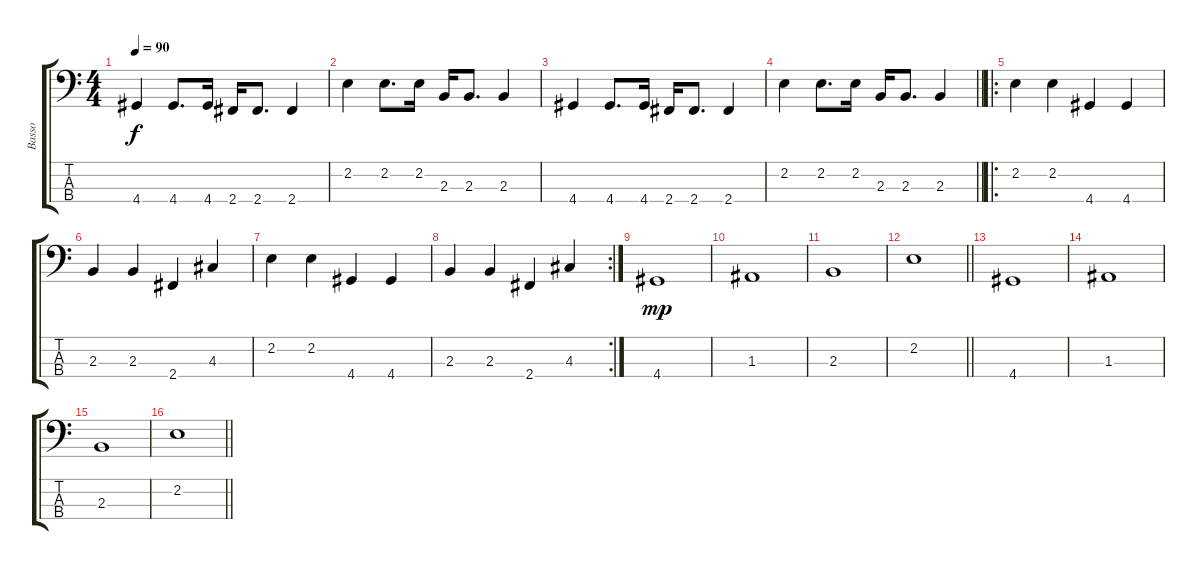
\track ("Basso" "Basso") {instrument electricbasspick}
\staff {score tabs}
\tuning (G2 D2 A1 E1) {hide}
\ts (4 4)
\tempo 90
\clef f4
\ks c
4.4.4{dy f} 4.4.8{d} 4.4.16 2.4.16 2.4.8{d} 2.4.4 |
2.2.4 2.2.8{d} 2.2.16 2.3.16 2.3.8{d} 2.3.4 |
4.4.4 4.4.8{d} 4.4.16 2.4.16 2.4.8{d} 2.4.4 |
\barLineRight lightlight
2.2.4 2.2.8{d} 2.2.16 2.3.16 2.3.8{d} 2.3.4 |
\ro
2.2.4 2.2.4 4.4.4 4.4.4 |
2.3.4 2.3.4 2.4.4 4.3.4 |
2.2.4 2.2.4 4.4.4 4.4.4 |
\rc 2
2.3.4 2.3.4 2.4.4 4.3.4 |
4.4.1{dy mp} |
1.3.1 |
2.3.1 |
\barLineRight lightlight
2.2.1 |
4.4.1 |
1.3.1 |
2.3.1 |
\barLineRight lightlight
2.2.1
